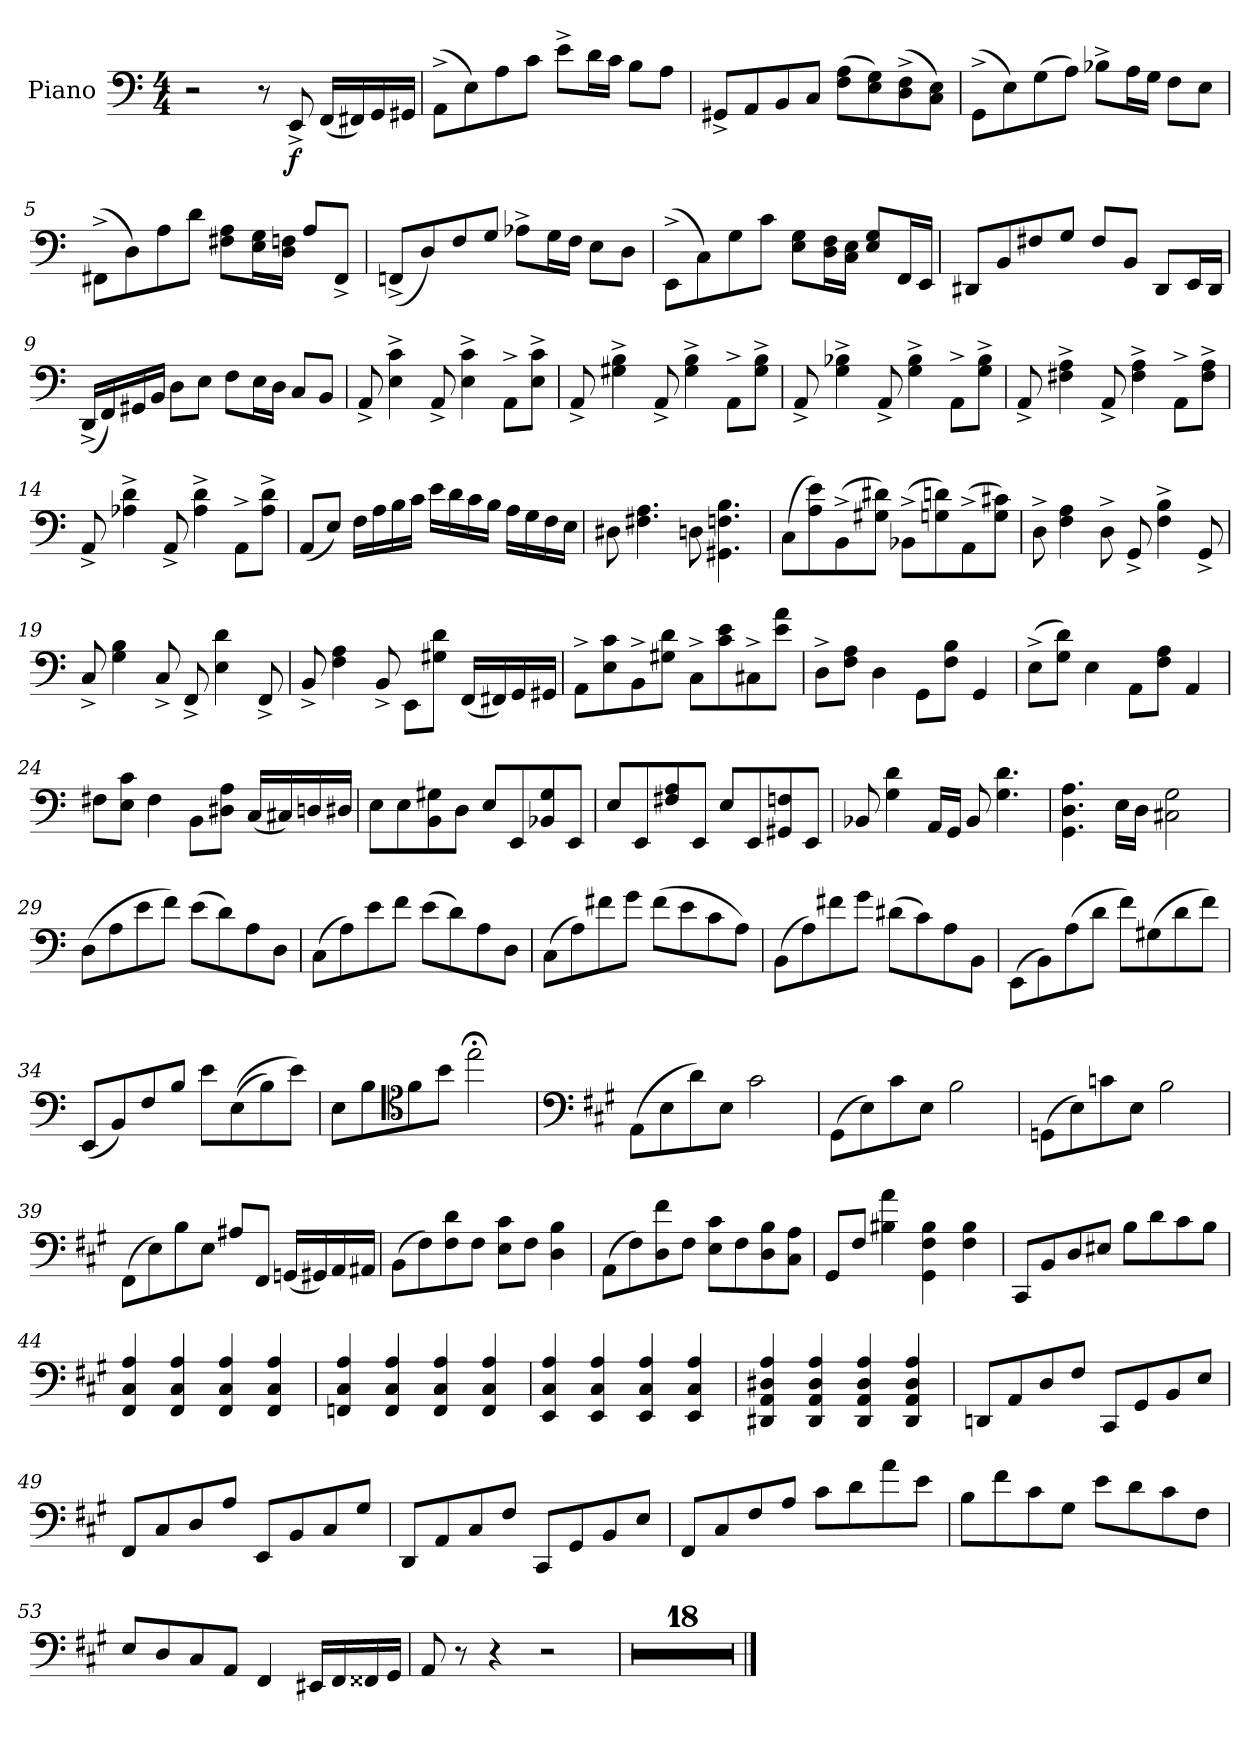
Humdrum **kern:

**kern	**dynam
*part1	*part1
*staff1	*staff1
*I"Piano	*
*I'Pno.	*
*clefF4	*
*k[]	*
*M4/4	*
=1	=1
2r	.
8r	.
!	!LO:DY:b
8EE^/	f
(16FF/LL	.
16FF#X/)	.
16GG/	.
16GG#X/JJ	.
=2	=2
(8AA^\L	.
8E\)	.
8A\	.
8c\J	.
8e^\L	.
16d\L	.
16c\JJ	.
8B\L	.
8A\J	.
=3	=3
8GG#X^/L	.
8AA/	.
8BB/	.
8C/J	.
(8F\ 8A\L	.
8E\ 8G\)	.
(8D\^ 8F\^	.
8C\ 8E\J)	.
=4	=4
(8GG^\L	.
8E\)	.
(8G\	.
8A\J)	.
8B-X^\L	.
16A\L	.
16G\JJ	.
8F\L	.
8E\J	.
!!LO:LB:g=z
=5	=5
(8FF#X^\L	.
8D\)	.
8A\	.
8d\J	.
8F#X\ 8A\L	.
16E\ 16G\L	.
16D\ 16Fn\JJ	.
8A/L	.
8FF#^/J	.
=6	=6
(8FFn^/L	.
8D/)	.
8F/	.
8G/J	.
8A-X^\L	.
16G\L	.
16F\JJ	.
8E\L	.
8D\J	.
=7	=7
(8EE^\L	.
8C\)	.
8G\	.
8c\J	.
8E\ 8G\L	.
16D\ 16F\L	.
16C\ 16E\JJ	.
8E/ 8G/L	.
16FF/L	.
16EE/JJ	.
=8	=8
8DD#X/L	.
8BB/	.
8F#X/	.
8G/J	.
8F#/L	.
8BB/J	.
8DD#/L	.
16EE/L	.
16DD#/JJ	.
!!LO:LB:g=z
=9	=9
(16DD^/LL	.
16FF/)	.
16GG#X/	.
16BB/JJ	.
8D\L	.
8E\J	.
8F\L	.
16E\L	.
16D\JJ	.
8C/L	.
8BB/J	.
=10	=10
8AA^/	.
4E\^ 4c\^	.
8AA^/	.
4E\^ 4c\^	.
8AA^\L	.
8E\^ 8c\^J	.
=11	=11
8AA^/	.
4G#X\^ 4B\^	.
8AA^/	.
4G#\^ 4B\^	.
8AA^\L	.
8G#\^ 8B\^J	.
=12	=12
8AA^/	.
4G\^ 4B-X\^	.
8AA^/	.
4G\^ 4B-\^	.
8AA^\L	.
8G\^ 8B-\^J	.
=13	=13
8AA^/	.
4F#X\^ 4A\^	.
8AA^/	.
4F#\^ 4A\^	.
8AA^\L	.
8F#\^ 8A\^J	.
!!LO:LB:g=z
=14	=14
8AA^/	.
4A-X\^ 4d\^	.
8AA^/	.
4A-\^ 4d\^	.
8AA^\L	.
8A-\^ 8d\^J	.
=15	=15
(8AA/L	.
8E/J)	.
16F\LL	.
16A\	.
16B\	.
16c\JJ	.
16e\LL	.
16d\	.
16c\	.
16B\JJ	.
16A\LL	.
16G\	.
16F\	.
16E\JJ	.
=16	=16
8D#X\	.
4.F#X\ 4.A\	.
8Dn\	.
4.GG#X\ 4.Fn\ 4.B\	.
=17	=17
(8C\L	.
8A\ 8e\)	.
(8BB^\	.
8G#X\ 8d#X\J)	.
(8BB-X^\L	.
8Gn\ 8dn\)	.
(8AA^\	.
8G\ 8c#X\J)	.
!!LO:LB:g=z
=18	=18
8D^\	.
4F\ 4A\	.
8D^\	.
8GG^/	.
4F\^ 4B\^	.
8GG^/	.
=19	=19
8C^/	.
4G\ 4B\	.
8C^/	.
8FF^/	.
4E\ 4d\	.
8FF^/	.
=20	=20
8BB^/	.
4F\ 4A\	.
8BB^/	.
8EE\L	.
8G#X\ 8d\J	.
(16FF/LL	.
16FF#X/)	.
16GG/	.
16GG#X/JJ	.
=21	=21
8AA^\L	.
8E\ 8c\	.
8BB^\	.
8G#X\ 8d\J	.
8C^\L	.
8c\ 8e\	.
8C#X^\	.
8e\ 8a\J	.
=22	=22
8D^\L	.
8F\ 8A\J	.
4D\	.
8GG\L	.
8F\ 8B\J	.
4GG/	.
!!LO:LB:g=z
=23	=23
(8E^\L	.
8G\ 8d\J)	.
4E\	.
8AA\L	.
8F\ 8A\J	.
4AA/	.
=24	=24
8F#X\L	.
8E\ 8c\J	.
4F#\	.
8BB\L	.
8D#X\ 8A\J	.
(16C/LL	.
16C#X/)	.
16Dn/	.
16D#X/JJ	.
=25	=25
8E\L	.
8E\	.
8BB\ 8G#X\	.
8D\J	.
8E/L	.
8EE/	.
8BB-X/ 8G#/	.
8EE/J	.
=26	=26
8E/L	.
8EE/	.
8F#X/ 8A/	.
8EE/J	.
8E/L	.
8EE/	.
8GG#X/ 8Fn/	.
8EE/J	.
=27	=27
8BB-X/	.
4G\ 4d\	.
16AA/LL	.
16GG/JJ	.
8BB-/	.
4.G\ 4.d\	.
!!LO:LB:g=z
=28	=28
4.GG\ 4.D\ 4.A\	.
16E\LL	.
16D\JJ	.
2C#X\ 2G\	.
=29	=29
(8D\L	.
8A\	.
8e\	.
8f\J)	.
(8e\L	.
8d\)	.
8A\	.
8D\J	.
=30	=30
(8C\L	.
8A\)	.
8e\	.
8f\J	.
(8e\L	.
8d\)	.
8A\	.
8D\J	.
=31	=31
(8C\L	.
8A\)	.
8f#X\	.
8g\J	.
(8f#\L	.
8e\	.
8c\	.
8A\J)	.
=32	=32
(8BB\L	.
8A\)	.
8f#X\	.
8g\J	.
(8d#X\L	.
8c\)	.
8A\	.
8BB\J	.
!!LO:LB:g=z
=33	=33
(8EE\L	.
8BB\)	.
(8A\	.
8d\J	.
8f\L)	.
(8G#X\	.
8d\	.
8f\J)	.
=34	=34
(8EE/L	.
8BB/)	.
8F/	.
8B/J	.
8e\L	.
((8E\	.
8B\)	.
8e\J)	.
=35	=35
8E\L	.
8B\	.
*clefC4	*
8f\	.
8b\J	.
2ee;<\	.
=36	=36
*clefF4	*
*k[f#c#g#]	*
(8AA\L	.
8E\	.
8d\)	.
8E\J	.
2c#\	.
=37	=37
(8GG#\L	.
8E\)	.
8c#\	.
8E\J	.
2B\	.
=38	=38
(8GGn\L	.
8E\)	.
8cn\	.
8E\J	.
2B\	.
!!LO:LB:g=z
=39	=39
(8FF#\L	.
8E\)	.
8B\	.
8E\J	.
8A#X/L	.
8FF#/J	.
(16GGn/LL	.
16GG#X/)	.
16AA/	.
16AA#X/JJ	.
=40	=40
(8BB\L	.
8F#\)	.
8F#\ 8d\	.
8F#\J	.
8E\ 8c#\L	.
8F#\J	.
4D\ 4B\	.
=41	=41
(8AA\L	.
8F#\)	.
8D\ 8f#\	.
8F#\J	.
8E\ 8c#\L	.
8F#\	.
8D\ 8B\	.
8C#\ 8A\J	.
=42	=42
8GG#/L	.
8F#/J	.
4B#X\ 4a\	.
4GG#\ 4F#\ 4B#\	.
4F#\ 4B#\	.
=43	=43
8CC#/L	.
8BB/	.
8D/	.
8E#X/J	.
8B\L	.
8d\	.
8c#\	.
8B\J	.
!!LO:PB:g=z
=44	=44
4FF#/ 4C#/ 4A/	.
4FF#/ 4C#/ 4A/	.
4FF#/ 4C#/ 4A/	.
4FF#/ 4C#/ 4A/	.
=45	=45
4FFn/ 4C#/ 4A/	.
4FF/ 4C#/ 4A/	.
4FF/ 4C#/ 4A/	.
4FF/ 4C#/ 4A/	.
=46	=46
4EE/ 4C#/ 4A/	.
4EE/ 4C#/ 4A/	.
4EE/ 4C#/ 4A/	.
4EE/ 4C#/ 4A/	.
=47	=47
4DD#X/ 4AA/ 4D#X/ 4A/	.
4DD#/ 4AA/ 4D#/ 4A/	.
4DD#/ 4AA/ 4D#/ 4A/	.
4DD#/ 4AA/ 4D#/ 4A/	.
=48	=48
8DDn/L	.
8AA/	.
8D/	.
8F#/J	.
8CC#/L	.
8GG#/	.
8BB/	.
8E/J	.
=49	=49
8FF#/L	.
8C#/	.
8D/	.
8A/J	.
8EE/L	.
8BB/	.
8C#/	.
8G#/J	.
!!LO:LB:g=z
=50	=50
8DD/L	.
8AA/	.
8C#/	.
8F#/J	.
8CC#/L	.
8GG#/	.
8BB/	.
8E/J	.
=51	=51
8FF#/L	.
8C#/	.
8F#/	.
8A/J	.
8c#\L	.
8d\	.
8a\	.
8e\J	.
=52	=52
8B\L	.
8f#\	.
8c#\	.
8G#\J	.
8e\L	.
8d\	.
8c#\	.
8F#\J	.
=53	=53
8E/L	.
8D/	.
8C#/	.
8AA/J	.
4FF#/	.
16EE#X/LL	.
16FF#/	.
16FF##X/	.
16GG#/JJ	.
=54	=54
8AA/	.
8r	.
4r	.
2r	.
!!LO:LB:g=z
=55	=55
1r	.
=56	=56
1r	.
=57	=57
1r	.
=58	=58
1r	.
=59	=59
1r	.
=60	=60
1r	.
=61	=61
1r	.
=62	=62
1r	.
=63	=63
1r	.
=64	=64
1r	.
=65	=65
1r	.
=66	=66
1r	.
=67	=67
1r	.
=68	=68
1r	.
=69	=69
1r	.
=70	=70
1r	.
=71	=71
1r	.
=72	=72
1r	.
==	==
*-	*-
